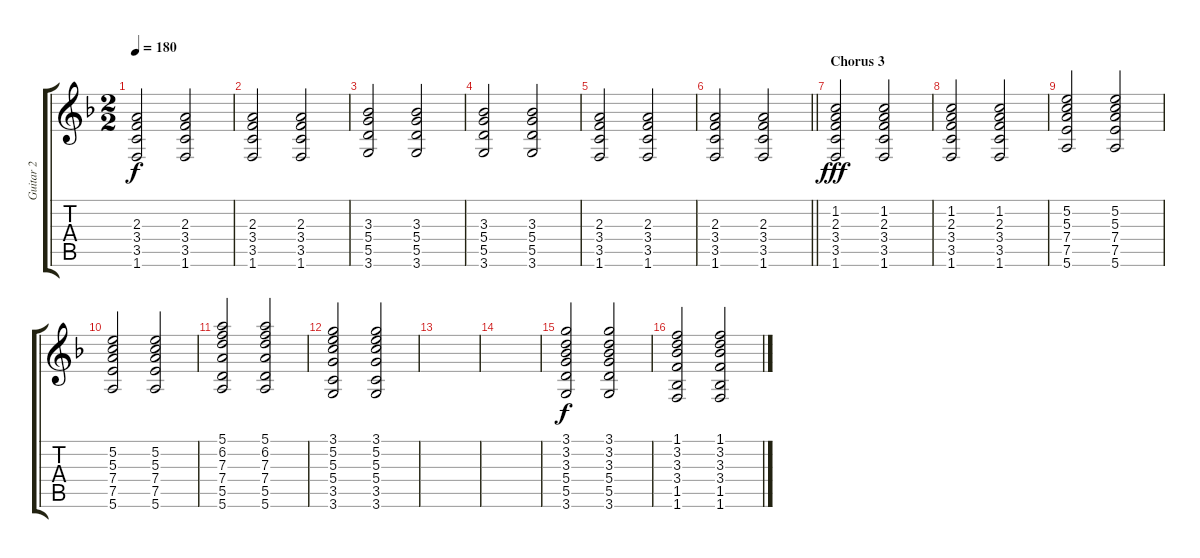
\track ("Guitar 2" "Guitar 2") {instrument distortionguitar}
\staff {score tabs}
\tuning (E4 B3 G3 D3 A2 E2) {hide}
\ts (2 2)
\tempo 180
\clef g2
\ks dminor
(2.3 3.4 3.5 1.6).2{dy f} (2.3 3.4 3.5 1.6).2 |
(2.3 3.4 3.5 1.6).2 (2.3 3.4 3.5 1.6).2 |
(3.3 5.4 5.5 3.6).2{instrument distortionguitar} (3.3 5.4 5.5 3.6).2 |
(3.3 5.4 5.5 3.6).2 (3.3 5.4 5.5 3.6).2 |
(2.3 3.4 3.5 1.6).2 (2.3 3.4 3.5 1.6).2 |
\barLineRight lightlight
(2.3 3.4 3.5 1.6).2 (2.3 3.4 3.5 1.6).2 |
\section ("" "Chorus 3")
(1.2 2.3 3.4 3.5 1.6).2{dy fff volume 11 instrument distortionguitar} (1.2 2.3 3.4 3.5 1.6).2 |
(1.2 2.3 3.4 3.5 1.6).2 (1.2 2.3 3.4 3.5 1.6).2 |
(5.2 5.3 7.4 7.5 5.6).2 (5.2 5.3 7.4 7.5 5.6).2 |
(5.2 5.3 7.4 7.5 5.6).2 (5.2 5.3 7.4 7.5 5.6).2 |
(5.1 6.2 7.3 7.4 5.5 5.6).2 (5.1 6.2 7.3 7.4 5.5 5.6).2 |
(3.1 5.2 5.3 5.4 3.5 3.6).2 (3.1 5.2 5.3 5.4 3.5 3.6).2 |
|
|
(3.1 3.2 3.3 5.4 5.5 3.6).2{dy f} (3.1 3.2 3.3 5.4 5.5 3.6).2 |
(1.1 3.2 3.3 3.4 1.5 1.6).2 (1.1 3.2 3.3 3.4 1.5 1.6).2
